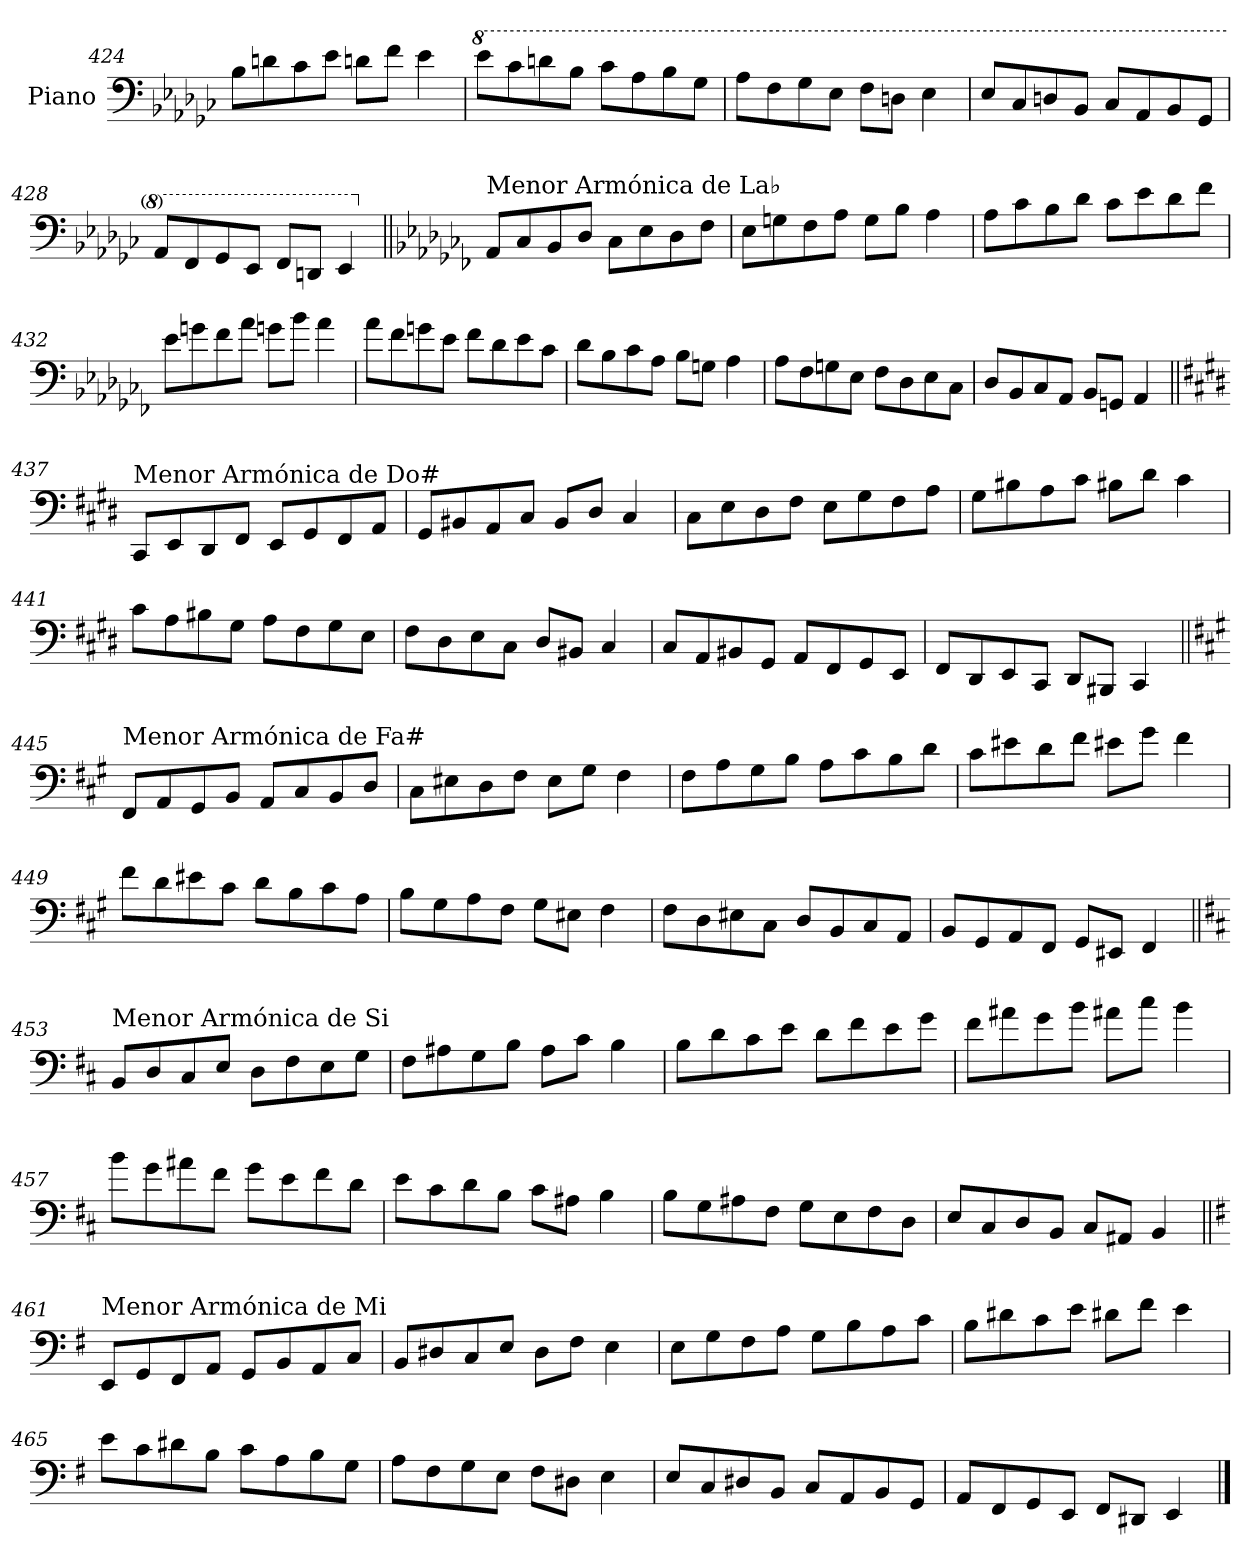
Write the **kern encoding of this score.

**kern
*part1
*staff1
*I"Piano
*I'Pno.
*clefF4
*k[b-e-a-d-g-c-]
=424
8B-\L
8dn\
8c-\
8e-\J
8dn\L
8f\J
4e-\
!!LO:LB:g=z
=425
*8va
8ee-\L
8cc-\
8ddn\
8b-\J
8cc-\L
8a-\
8b-\
8g-\J
=426
8a-\L
8f\
8g-\
8e-\J
8f\L
8dn\J
4e-\
=427
8e-/L
8c-/
8dn/
8B-/J
8c-/L
8A-/
8B-/
8G-/J
=428
8A-/L
8F/
8G-/
8E-/J
8F/L
8Dn/J
4E-/
!!LO:LB:g=z
=429||
*k[b-e-a-d-g-c-f-]
*X8va
!LO:TX:a:t=Menor Armónica de La♭
8AA-/L
8C-/
8BB-/
8D-/J
8C-\L
8E-\
8D-\
8F-\J
=430
8E-\L
8Gn\
8F-\
8A-\J
8G\L
8B-\J
4A-\
=431
8A-\L
8c-\
8B-\
8d-\J
8c-\L
8e-\
8d-\
8f-\J
=432
8e-\L
8gn\
8f-\
8a-\J
8gn\L
8b-\J
4a-\
!!LO:LB:g=z
=433
8a-\L
8f-\
8gn\
8e-\J
8f-\L
8d-\
8e-\
8c-\J
=434
8d-\L
8B-\
8c-\
8A-\J
8B-\L
8Gn\J
4A-\
=435
8A-\L
8F-\
8Gn\
8E-\J
8F-\L
8D-\
8E-\
8C-\J
=436
8D-/L
8BB-/
8C-/
8AA-/J
8BB-/L
8GGn/J
4AA-/
!!LO:PB:g=z
=437||
*k[f#c#g#d#]
!LO:TX:a:t=Menor Armónica de Do#
8CC#/L
8EE/
8DD#/
8FF#/J
8EE/L
8GG#/
8FF#/
8AA/J
=438
8GG#/L
8BB#X/
8AA/
8C#/J
8BB#/L
8D#/J
4C#/
=439
8C#\L
8E\
8D#\
8F#\J
8E\L
8G#\
8F#\
8A\J
=440
8G#\L
8B#X\
8A\
8c#\J
8B#X\L
8d#\J
4c#\
!!LO:LB:g=z
=441
8c#\L
8A\
8B#X\
8G#\J
8A\L
8F#\
8G#\
8E\J
=442
8F#\L
8D#\
8E\
8C#\J
8D#/L
8BB#X/J
4C#/
=443
8C#/L
8AA/
8BB#X/
8GG#/J
8AA/L
8FF#/
8GG#/
8EE/J
=444
8FF#/L
8DD#/
8EE/
8CC#/J
8DD#/L
8BBB#X/J
4CC#/
!!LO:LB:g=z
=445||
*k[f#c#g#]
!LO:TX:a:t=Menor Armónica de Fa#
8FF#/L
8AA/
8GG#/
8BB/J
8AA/L
8C#/
8BB/
8D/J
=446
8C#\L
8E#X\
8D\
8F#\J
8E#\L
8G#\J
4F#\
=447
8F#\L
8A\
8G#\
8B\J
8A\L
8c#\
8B\
8d\J
=448
8c#\L
8e#X\
8d\
8f#\J
8e#X\L
8g#\J
4f#\
!!LO:LB:g=z
=449
8f#\L
8d\
8e#X\
8c#\J
8d\L
8B\
8c#\
8A\J
=450
8B\L
8G#\
8A\
8F#\J
8G#\L
8E#X\J
4F#\
=451
8F#\L
8D\
8E#X\
8C#\J
8D/L
8BB/
8C#/
8AA/J
=452
8BB/L
8GG#/
8AA/
8FF#/J
8GG#/L
8EE#X/J
4FF#/
!!LO:LB:g=z
=453||
*k[f#c#]
!LO:TX:a:t=Menor Armónica de Si
8BB/L
8D/
8C#/
8E/J
8D\L
8F#\
8E\
8G\J
=454
8F#\L
8A#X\
8G\
8B\J
8A#\L
8c#\J
4B\
=455
8B\L
8d\
8c#\
8e\J
8d\L
8f#\
8e\
8g\J
=456
8f#\L
8a#X\
8g\
8b\J
8a#X\L
8cc#\J
4b\
!!LO:LB:g=z
=457
8b\L
8g\
8a#X\
8f#\J
8g\L
8e\
8f#\
8d\J
=458
8e\L
8c#\
8d\
8B\J
8c#\L
8A#X\J
4B\
=459
8B\L
8G\
8A#X\
8F#\J
8G\L
8E\
8F#\
8D\J
=460
8E/L
8C#/
8D/
8BB/J
8C#/L
8AA#X/J
4BB/
!!LO:LB:g=z
=461||
*k[f#]
!LO:TX:a:t=Menor Armónica de Mi
8EE/L
8GG/
8FF#/
8AA/J
8GG/L
8BB/
8AA/
8C/J
=462
8BB/L
8D#X/
8C/
8E/J
8D#\L
8F#\J
4E\
=463
8E\L
8G\
8F#\
8A\J
8G\L
8B\
8A\
8c\J
=464
8B\L
8d#X\
8c\
8e\J
8d#X\L
8f#\J
4e\
!!LO:LB:g=z
=465
8e\L
8c\
8d#X\
8B\J
8c\L
8A\
8B\
8G\J
=466
8A\L
8F#\
8G\
8E\J
8F#\L
8D#X\J
4E\
=467
8E/L
8C/
8D#X/
8BB/J
8C/L
8AA/
8BB/
8GG/J
=468
8AA/L
8FF#/
8GG/
8EE/J
8FF#/L
8DD#X/J
4EE/
==
*-
